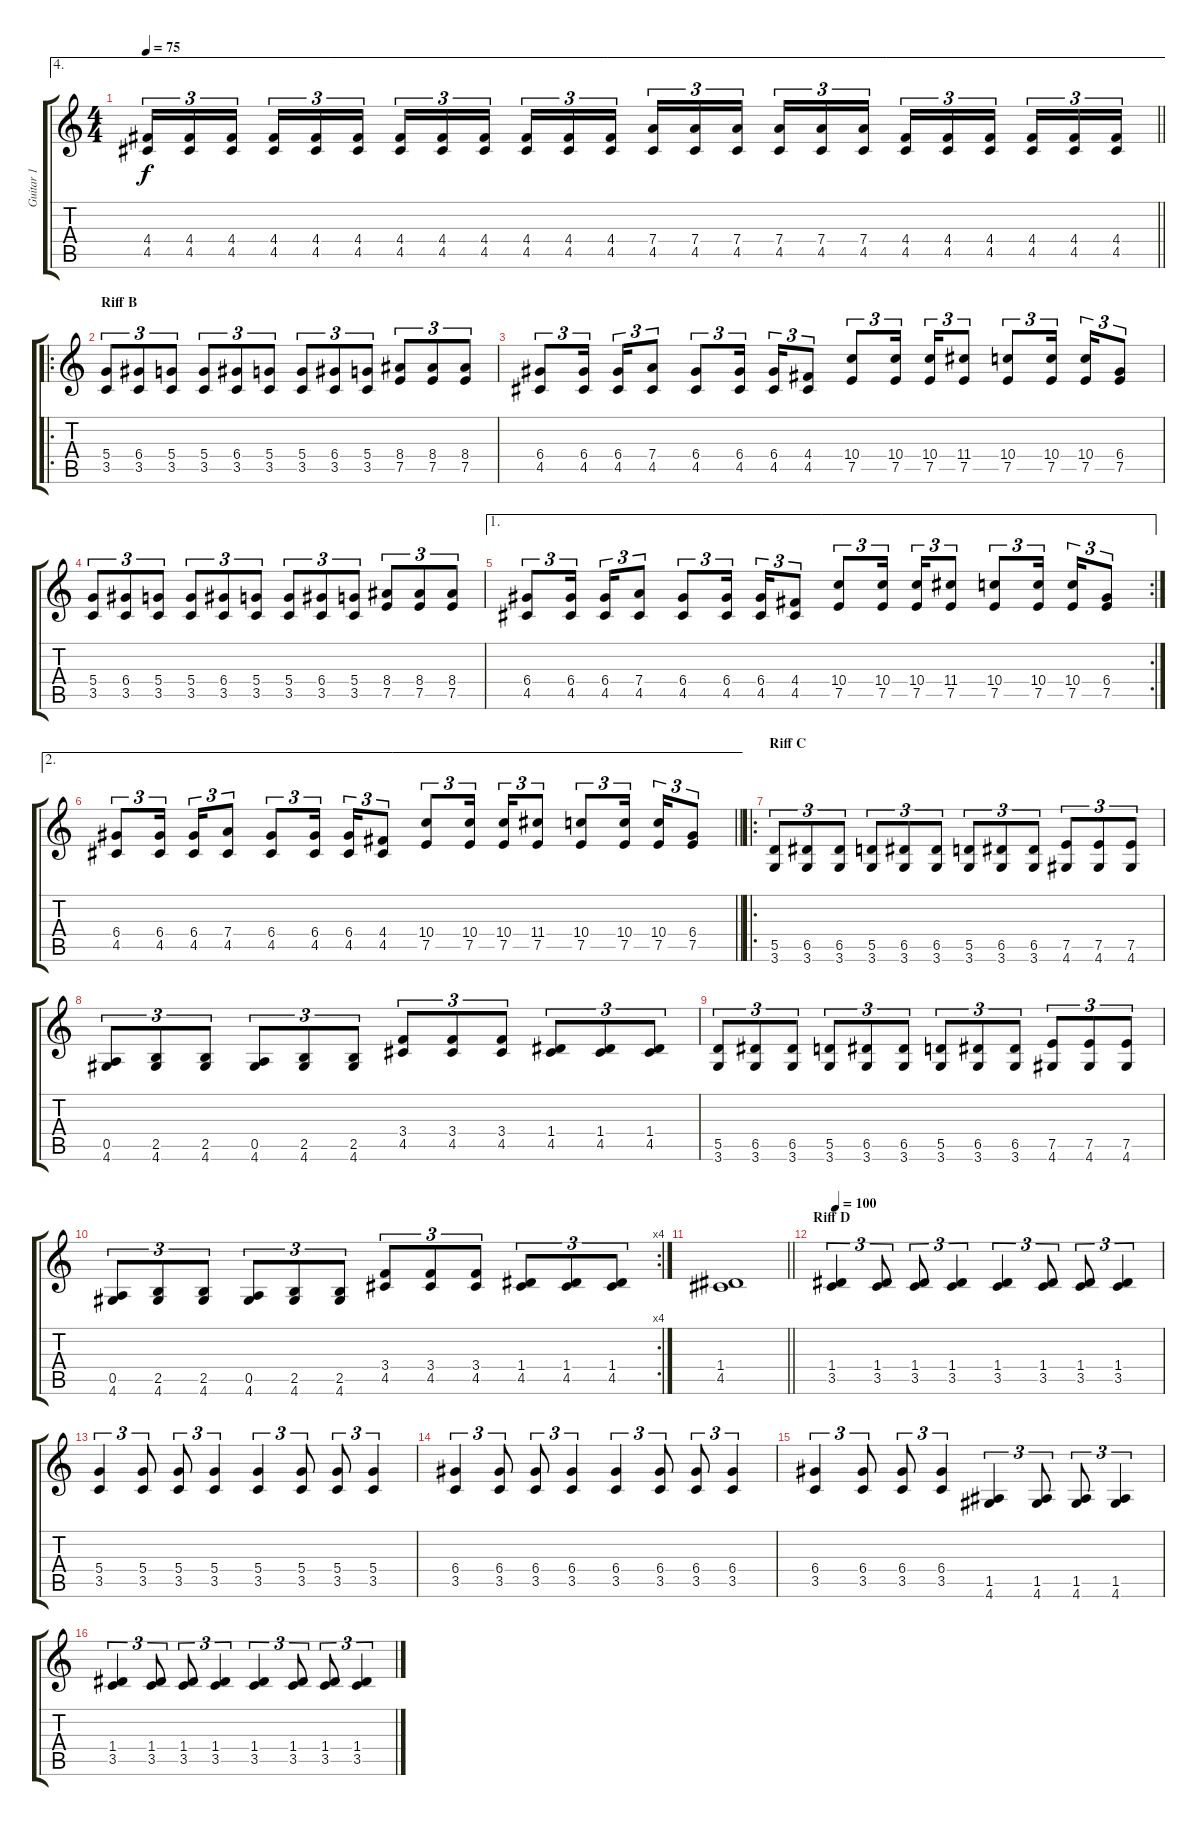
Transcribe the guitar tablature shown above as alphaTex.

\track ("Guitar 1" "Guitar 1") {instrument electricguitarjazz}
\staff {score tabs}
\tuning (E4 B3 G3 D3 A2 E2) {hide}
\ae 4
\ts (4 4)
\tempo 75
\clef g2
\barLineRight lightlight
\ks c
(4.4 4.5).16{tu (3 2) dy f} (4.4 4.5).16{tu (3 2)} (4.4 4.5).16{tu (3 2) beam splitsecondary} (4.4 4.5).16{tu (3 2)} (4.4 4.5).16{tu (3 2)} (4.4 4.5).16{tu (3 2)} (4.4 4.5).16{tu (3 2)} (4.4 4.5).16{tu (3 2)} (4.4 4.5).16{tu (3 2) beam splitsecondary} (4.4 4.5).16{tu (3 2)} (4.4 4.5).16{tu (3 2)} (4.4 4.5).16{tu (3 2)} (7.4 4.5).16{tu (3 2)} (7.4 4.5).16{tu (3 2)} (7.4 4.5).16{tu (3 2) beam splitsecondary} (7.4 4.5).16{tu (3 2)} (7.4 4.5).16{tu (3 2)} (7.4 4.5).16{tu (3 2)} (4.4 4.5).16{tu (3 2)} (4.4 4.5).16{tu (3 2)} (4.4 4.5).16{tu (3 2) beam splitsecondary} (4.4 4.5).16{tu (3 2)} (4.4 4.5).16{tu (3 2)} (4.4 4.5).16{tu (3 2)} |
\ro
\section ("" "Riff B")
(5.4 3.5).8{tu (3 2)} (6.4 3.5).8{tu (3 2)} (5.4 3.5).8{tu (3 2)} (5.4 3.5).8{tu (3 2)} (6.4 3.5).8{tu (3 2)} (5.4 3.5).8{tu (3 2)} (5.4 3.5).8{tu (3 2)} (6.4 3.5).8{tu (3 2)} (5.4 3.5).8{tu (3 2)} (8.4 7.5).8{tu (3 2)} (8.4 7.5).8{tu (3 2)} (8.4 7.5).8{tu (3 2)} |
(6.4 4.5).8{tu (3 2)} (6.4 4.5).16{tu (3 2) beam splitsecondary} (6.4 4.5).16{tu (3 2)} (7.4 4.5).8{tu (3 2)} (6.4 4.5).8{tu (3 2)} (6.4 4.5).16{tu (3 2) beam splitsecondary} (6.4 4.5).16{tu (3 2)} (4.4 4.5).8{tu (3 2)} (10.4 7.5).8{tu (3 2)} (10.4 7.5).16{tu (3 2) beam splitsecondary} (10.4 7.5).16{tu (3 2)} (11.4 7.5).8{tu (3 2)} (10.4 7.5).8{tu (3 2)} (10.4 7.5).16{tu (3 2) beam splitsecondary} (10.4 7.5).16{tu (3 2)} (6.4 7.5).8{tu (3 2)} |
(5.4 3.5).8{tu (3 2)} (6.4 3.5).8{tu (3 2)} (5.4 3.5).8{tu (3 2)} (5.4 3.5).8{tu (3 2)} (6.4 3.5).8{tu (3 2)} (5.4 3.5).8{tu (3 2)} (5.4 3.5).8{tu (3 2)} (6.4 3.5).8{tu (3 2)} (5.4 3.5).8{tu (3 2)} (8.4 7.5).8{tu (3 2)} (8.4 7.5).8{tu (3 2)} (8.4 7.5).8{tu (3 2)} |
\ae 1
\rc 2
(6.4 4.5).8{tu (3 2)} (6.4 4.5).16{tu (3 2) beam splitsecondary} (6.4 4.5).16{tu (3 2)} (7.4 4.5).8{tu (3 2)} (6.4 4.5).8{tu (3 2)} (6.4 4.5).16{tu (3 2) beam splitsecondary} (6.4 4.5).16{tu (3 2)} (4.4 4.5).8{tu (3 2)} (10.4 7.5).8{tu (3 2)} (10.4 7.5).16{tu (3 2) beam splitsecondary} (10.4 7.5).16{tu (3 2)} (11.4 7.5).8{tu (3 2)} (10.4 7.5).8{tu (3 2)} (10.4 7.5).16{tu (3 2) beam splitsecondary} (10.4 7.5).16{tu (3 2)} (6.4 7.5).8{tu (3 2)} |
\ae 2
\barLineRight lightlight
(6.4 4.5).8{tu (3 2)} (6.4 4.5).16{tu (3 2) beam splitsecondary} (6.4 4.5).16{tu (3 2)} (7.4 4.5).8{tu (3 2)} (6.4 4.5).8{tu (3 2)} (6.4 4.5).16{tu (3 2) beam splitsecondary} (6.4 4.5).16{tu (3 2)} (4.4 4.5).8{tu (3 2)} (10.4 7.5).8{tu (3 2)} (10.4 7.5).16{tu (3 2) beam splitsecondary} (10.4 7.5).16{tu (3 2)} (11.4 7.5).8{tu (3 2)} (10.4 7.5).8{tu (3 2)} (10.4 7.5).16{tu (3 2) beam splitsecondary} (10.4 7.5).16{tu (3 2)} (6.4 7.5).8{tu (3 2)} |
\ro
\section ("" "Riff C")
(5.5 3.6).8{tu (3 2)} (6.5 3.6).8{tu (3 2)} (6.5 3.6).8{tu (3 2)} (5.5 3.6).8{tu (3 2)} (6.5 3.6).8{tu (3 2)} (6.5 3.6).8{tu (3 2)} (5.5 3.6).8{tu (3 2)} (6.5 3.6).8{tu (3 2)} (6.5 3.6).8{tu (3 2)} (7.5 4.6).8{tu (3 2)} (7.5 4.6).8{tu (3 2)} (7.5 4.6).8{tu (3 2)} |
(0.5 4.6).8{tu (3 2)} (2.5 4.6).8{tu (3 2)} (2.5 4.6).8{tu (3 2)} (0.5 4.6).8{tu (3 2)} (2.5 4.6).8{tu (3 2)} (2.5 4.6).8{tu (3 2)} (3.4 4.5).8{tu (3 2)} (3.4 4.5).8{tu (3 2)} (3.4 4.5).8{tu (3 2)} (1.4 4.5).8{tu (3 2)} (1.4 4.5).8{tu (3 2)} (1.4 4.5).8{tu (3 2)} |
(5.5 3.6).8{tu (3 2)} (6.5 3.6).8{tu (3 2)} (6.5 3.6).8{tu (3 2)} (5.5 3.6).8{tu (3 2)} (6.5 3.6).8{tu (3 2)} (6.5 3.6).8{tu (3 2)} (5.5 3.6).8{tu (3 2)} (6.5 3.6).8{tu (3 2)} (6.5 3.6).8{tu (3 2)} (7.5 4.6).8{tu (3 2)} (7.5 4.6).8{tu (3 2)} (7.5 4.6).8{tu (3 2)} |
\rc 4
(0.5 4.6).8{tu (3 2)} (2.5 4.6).8{tu (3 2)} (2.5 4.6).8{tu (3 2)} (0.5 4.6).8{tu (3 2)} (2.5 4.6).8{tu (3 2)} (2.5 4.6).8{tu (3 2)} (3.4 4.5).8{tu (3 2)} (3.4 4.5).8{tu (3 2)} (3.4 4.5).8{tu (3 2)} (1.4 4.5).8{tu (3 2)} (1.4 4.5).8{tu (3 2)} (1.4 4.5).8{tu (3 2)} |
\barLineRight lightlight
(1.4 4.5).1 |
\section ("" "Riff D")
\tempo 100
(1.4 3.5).4{tu (3 2) volume 6} (1.4 3.5).8{tu (3 2)} (1.4 3.5).8{tu (3 2)} (1.4 3.5).4{tu (3 2)} (1.4 3.5).4{tu (3 2)} (1.4 3.5).8{tu (3 2)} (1.4 3.5).8{tu (3 2)} (1.4 3.5).4{tu (3 2)} |
(5.4 3.5).4{tu (3 2)} (5.4 3.5).8{tu (3 2)} (5.4 3.5).8{tu (3 2)} (5.4 3.5).4{tu (3 2)} (5.4 3.5).4{tu (3 2)} (5.4 3.5).8{tu (3 2)} (5.4 3.5).8{tu (3 2)} (5.4 3.5).4{tu (3 2)} |
(6.4 3.5).4{tu (3 2)} (6.4 3.5).8{tu (3 2)} (6.4 3.5).8{tu (3 2)} (6.4 3.5).4{tu (3 2)} (6.4 3.5).4{tu (3 2)} (6.4 3.5).8{tu (3 2)} (6.4 3.5).8{tu (3 2)} (6.4 3.5).4{tu (3 2)} |
(6.4 3.5).4{tu (3 2)} (6.4 3.5).8{tu (3 2)} (6.4 3.5).8{tu (3 2)} (6.4 3.5).4{tu (3 2)} (1.5 4.6).4{tu (3 2) volume 9} (1.5 4.6).8{tu (3 2)} (1.5 4.6).8{tu (3 2)} (1.5 4.6).4{tu (3 2)} |
(1.4 3.5).4{tu (3 2)} (1.4 3.5).8{tu (3 2)} (1.4 3.5).8{tu (3 2)} (1.4 3.5).4{tu (3 2)} (1.4 3.5).4{tu (3 2)} (1.4 3.5).8{tu (3 2)} (1.4 3.5).8{tu (3 2)} (1.4 3.5).4{tu (3 2)}
